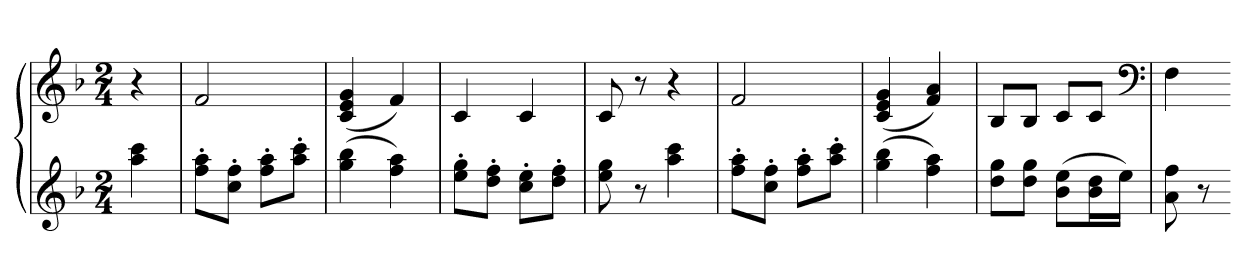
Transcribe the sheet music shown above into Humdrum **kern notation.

**kern	**kern
*part1	*part1
*staff2	*staff1
*clefG2	*clefG2
*k[b-]	*k[b-]
*F:	*F:
*M2/4	*M2/4
=	=
4aa 4ccc	4r
=1	=1
8ff' 8aa'L	2f
8cc' 8ff'J	.
8ff' 8aa'L	.
8aa' 8ccc'J	.
=2	=2
(4gg 4bb-	(4c 4e 4g
4ff 4aa)	4f)
=3	=3
8ee' 8gg'L	4c
8dd' 8ff'J	.
8cc' 8ee'L	4c
8dd' 8ff'J	.
=4	=4
8ee 8gg	8c
8r	8r
4aa 4ccc	4r
=5	=5
8ff' 8aa'L	2f
8cc' 8ff'J	.
8ff' 8aa'L	.
8aa' 8ccc'J	.
=6	=6
(4gg 4bb-	(4c 4e 4g
4ff 4aa)	4f 4a)
=7	=7
8dd 8ggL	8B-L
8dd 8ggJ	8B-J
(8b- 8eeL	8cL
16b- 16ddL	8cJ
16eeJJ)	.
*	*clefF4
=8	=8
8a 8ff	4F
8r	.
=-	=-
*-	*-
